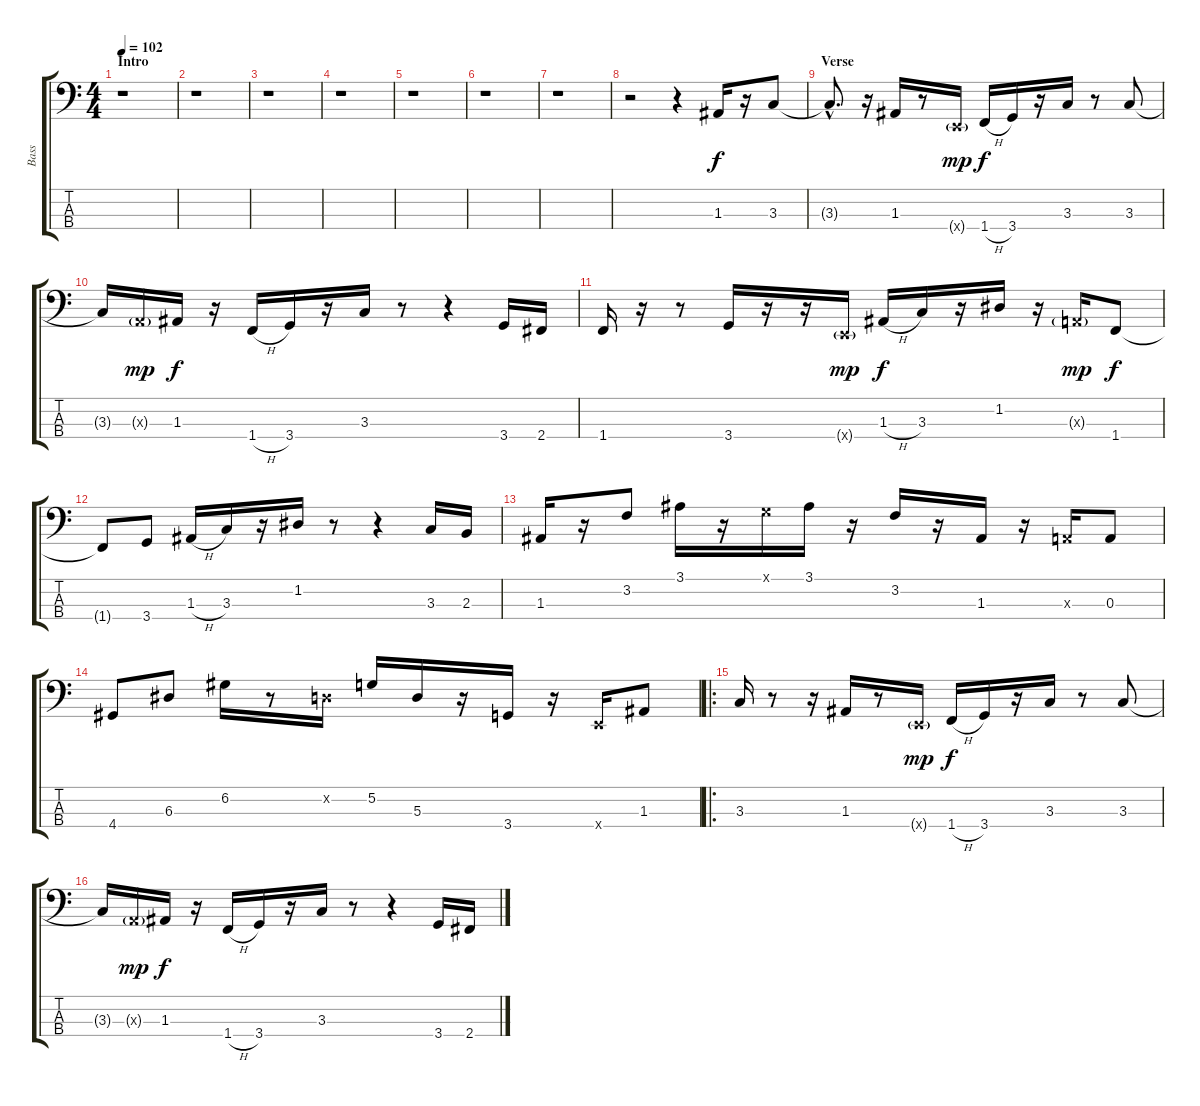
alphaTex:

\track ("Bass" "Bass") {instrument electricbassfinger}
\staff {score tabs}
\tuning (G2 D2 A1 E1) {hide}
\ts (4 4)
\section ("" "Intro")
\tempo 102
\clef f4
\ks c
r.1{dy f instrument electricbassfinger} |
r.1 |
r.1 |
r.1 |
r.1 |
r.1 |
r.1 |
r.2 r.4 1.3.16 r.16 3.3.8 |
\section ("" "Verse")
3.3{hac t}.8{d} r.16 1.3.16 r.8 0.4{g x}.16{dy mp} 1.4{h}.16{dy f} 3.4.16 r.16 3.3.16 r.8 3.3.8 |
3.3{t}.16 0.3{g x}.16{dy mp} 1.3.16{dy f} r.16 1.4{h}.16 3.4.16 r.16 3.3.16 r.8 r.4 3.4.16 2.4.16 |
1.4.16 r.16 r.8 3.4.16 r.16 r.16 0.4{g x}.16{dy mp} 1.3{h}.16{dy f} 3.3.16 r.16 1.2.16 r.16 0.3{g x}.16{dy mp} 1.4.8{dy f} |
1.4{t}.8 3.4.8 1.3{h}.16 3.3.16 r.16 1.2.16 r.8 r.4 3.3.16 2.3.16 |
1.3.16 r.16 3.2.8 3.1.16 r.16 0.1{x}.16 3.1.16 r.16 3.2.16 r.16 1.3.16 r.16 0.3{x}.16 0.3.8 |
4.4.8 6.3.8 6.2.16 r.8 0.2{x}.16 5.2.16 5.3.16 r.16 3.4.16 r.16 0.4{x}.16 1.3.8 |
\ro
3.3.16 r.8 r.16 1.3.16 r.8 0.4{g x}.16{dy mp} 1.4{h}.16{dy f} 3.4.16 r.16 3.3.16 r.8 3.3.8 |
3.3{t}.16 0.3{g x}.16{dy mp} 1.3.16{dy f} r.16 1.4{h}.16 3.4.16 r.16 3.3.16 r.8 r.4 3.4.16 2.4.16
